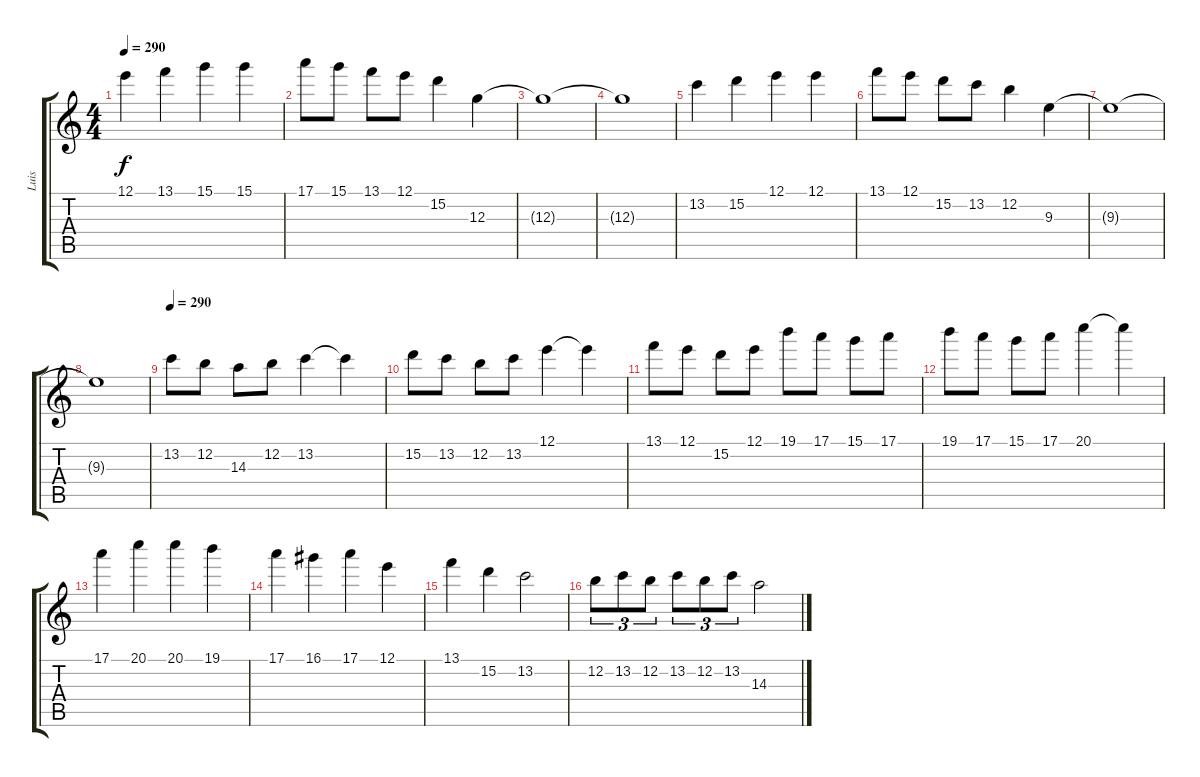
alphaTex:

\track ("Luis" "Luis") {instrument distortionguitar}
\staff {score tabs}
\tuning (E4 B3 G3 D3 A2 E2) {hide}
\ts (4 4)
\tempo 290
\clef g2
\ks c
12.1.4{dy f} 13.1.4 15.1.4 15.1.4 |
17.1.8 15.1.8 13.1.8 12.1.8 15.2.4 12.3.4 |
12.3{t}.1 |
12.3{t}.1 |
13.2.4 15.2.4 12.1.4 12.1.4 |
13.1.8 12.1.8 15.2.8 13.2.8 12.2.4 9.3.4 |
9.3{t}.1 |
9.3{t}.1 |
\tempo 290
13.2.8 12.2.8 14.3.8 12.2.8 13.2.4 13.2{t}.4 |
15.2.8 13.2.8 12.2.8 13.2.8 12.1.4 12.1{t}.4 |
13.1.8 12.1.8 15.2.8 12.1.8 19.1.8 17.1.8 15.1.8 17.1.8 |
19.1.8 17.1.8 15.1.8 17.1.8 20.1.4 20.1{t}.4 |
17.1.4 20.1.4 20.1.4 19.1.4 |
17.1.4 16.1.4 17.1.4 12.1.4 |
13.1.4 15.2.4 13.2.2 |
12.2.8{tu (3 2)} 13.2.8{tu (3 2)} 12.2.8{tu (3 2)} 13.2.8{tu (3 2)} 12.2.8{tu (3 2)} 13.2.8{tu (3 2)} 14.3.2
